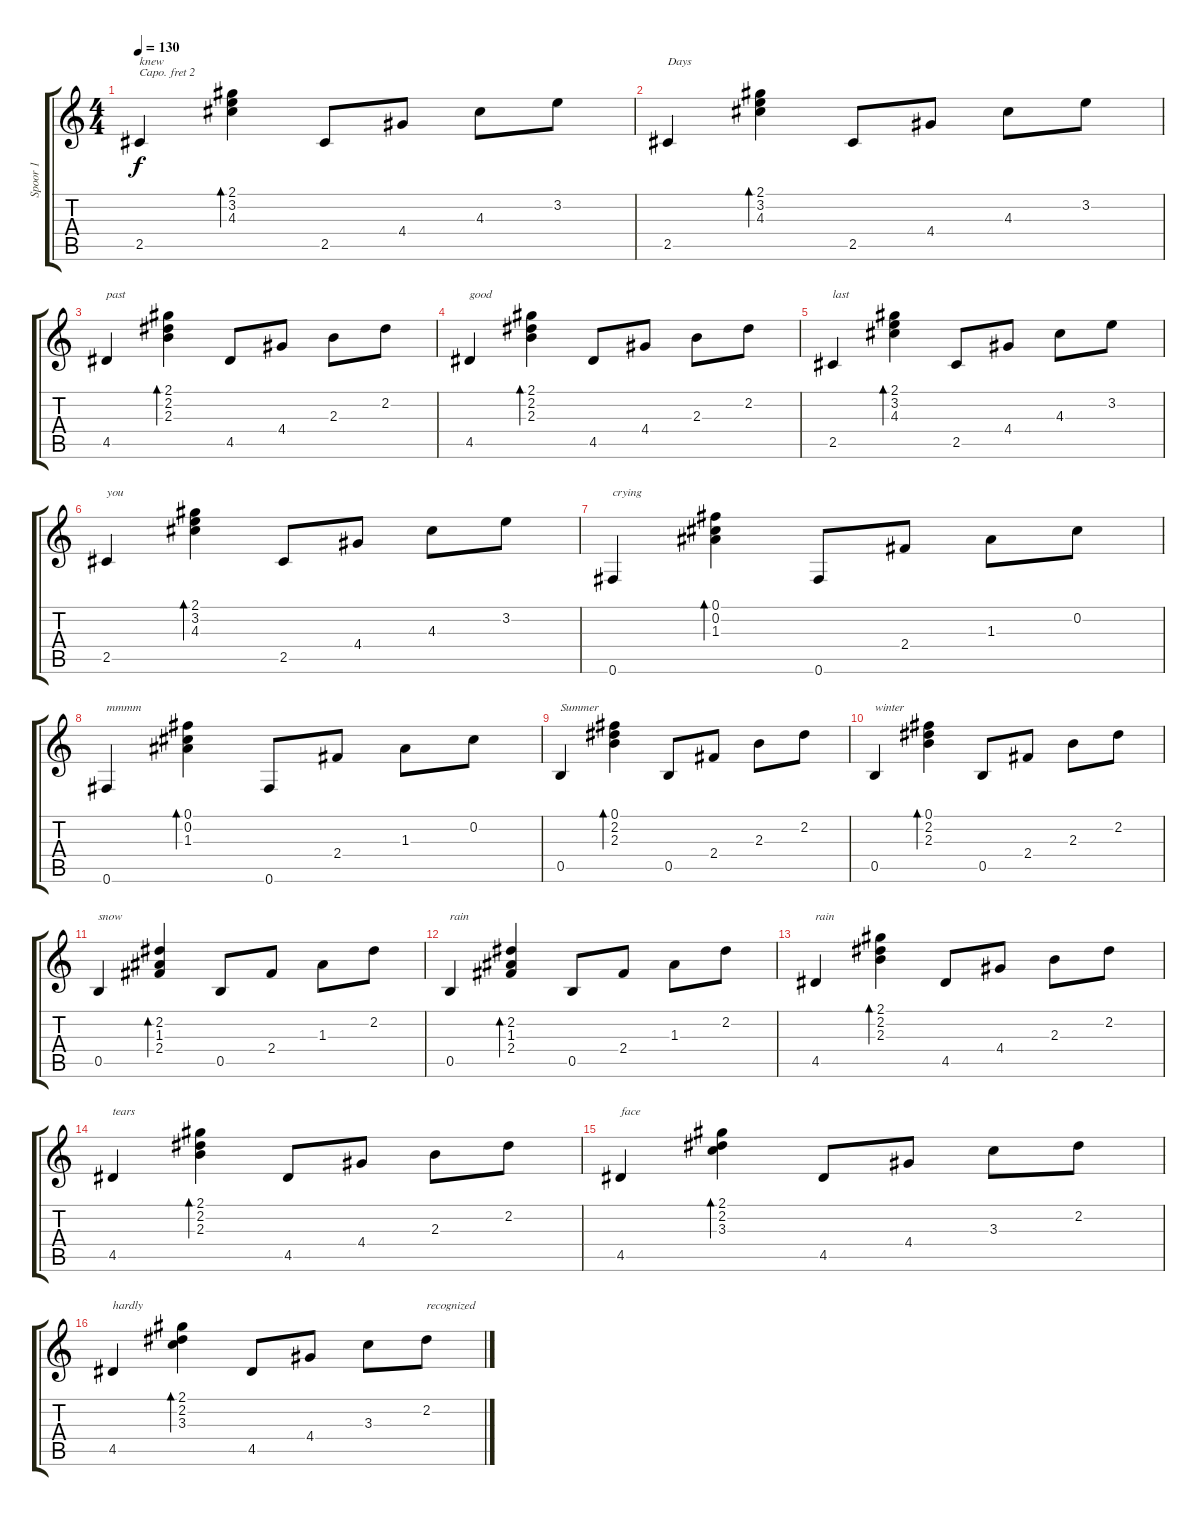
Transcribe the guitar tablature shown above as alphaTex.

\track ("Spoor 1" "Spoor 1") {instrument acousticguitarnylon}
\staff {score tabs}
\capo 2
\tuning (E4 B3 G3 D3 A2 E2) {hide}
\ts (4 4)
\tempo 130
\clef g2
\ks c
2.5.4{txt "knew" dy f} (2.1 3.2 4.3).4{bd 480} 2.5.8 4.4.8 4.3.8 3.2.8 |
2.5.4{txt "Days"} (2.1 3.2 4.3).4{bd 480} 2.5.8 4.4.8 4.3.8 3.2.8 |
4.5.4{txt "past"} (2.1 2.2 2.3).4{bd 480} 4.5.8 4.4.8 2.3.8 2.2.8 |
4.5.4{txt "good"} (2.1 2.2 2.3).4{bd 480} 4.5.8 4.4.8 2.3.8 2.2.8 |
2.5.4{txt "last"} (2.1 3.2 4.3).4{bd 480} 2.5.8 4.4.8 4.3.8 3.2.8 |
2.5.4{txt "you"} (2.1 3.2 4.3).4{bd 480} 2.5.8 4.4.8 4.3.8 3.2.8 |
0.6.4{txt "crying"} (0.1 0.2 1.3).4{bd 480} 0.6.8 2.4.8 1.3.8 0.2.8 |
0.6.4{txt "mmmm"} (0.1 0.2 1.3).4{bd 480} 0.6.8 2.4.8 1.3.8 0.2.8 |
0.5.4{txt "Summer"} (0.1 2.2 2.3).4{bd 480} 0.5.8 2.4.8 2.3.8 2.2.8 |
0.5.4{txt "winter"} (0.1 2.2 2.3).4{bd 480} 0.5.8 2.4.8 2.3.8 2.2.8 |
0.5.4{txt "snow"} (2.2 1.3 2.4).4{bd 480} 0.5.8 2.4.8 1.3.8 2.2.8 |
0.5.4{txt "rain"} (2.2 1.3 2.4).4{bd 480} 0.5.8 2.4.8 1.3.8 2.2.8 |
4.5.4{txt "rain"} (2.1 2.2 2.3).4{bd 480} 4.5.8 4.4.8 2.3.8 2.2.8 |
4.5.4{txt "tears"} (2.1 2.2 2.3).4{bd 480} 4.5.8 4.4.8 2.3.8 2.2.8 |
4.5.4{txt "face"} (2.1 2.2 3.3).4{bd 480} 4.5.8 4.4.8 3.3.8 2.2.8 |
4.5.4{txt "hardly"} (2.1 2.2 3.3).4{bd 480} 4.5.8 4.4.8 3.3.8 2.2.8{txt "recognized"}
